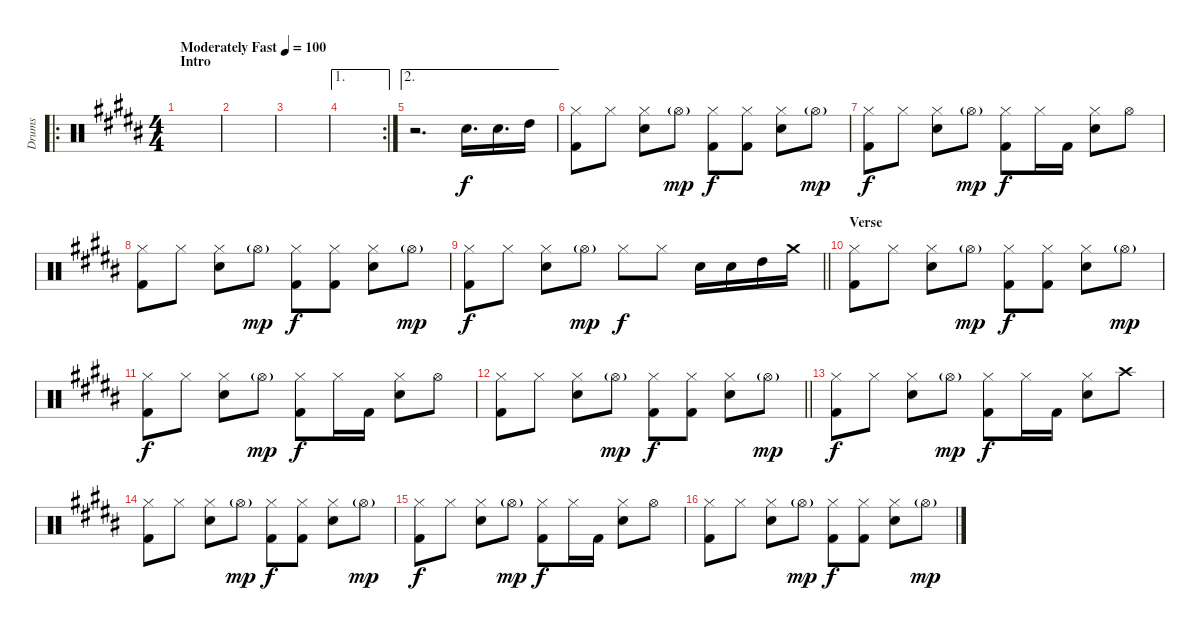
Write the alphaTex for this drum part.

\track ("Drums" "Drums") {instrument percussion}
\staff {score}
\articulation defaults
\ro
\ts (4 4)
\section ("" "Intro")
\tempo (100 "Moderately Fast")
\clef neutral
\ks b
|
|
|
\ae 1
\rc 2
|
\ae 2
r.2{d} "Electric Snare (hit)".16{d} "Electric Snare (hit)".16{d} "High Tom (hit)".16 |
("Hi-Hat (closed)" "Kick (hit) 2").8 "Hi-Hat (closed)".8 ("Hi-Hat (closed)" "Snare (hit) 2").8 "Hi-Hat (open)"{g}.8{dy mp} ("Hi-Hat (closed)" "Kick (hit) 2").8{dy f} ("Hi-Hat (closed)" "Kick (hit) 2").8 ("Hi-Hat (closed)" "Snare (hit) 2").8 "Hi-Hat (open)"{g}.8{dy mp} |
("Hi-Hat (closed)" "Kick (hit) 2").8{dy f} "Hi-Hat (closed)".8 ("Hi-Hat (closed)" "Snare (hit) 2").8 "Hi-Hat (open)"{g}.8{dy mp} ("Hi-Hat (closed)" "Kick (hit) 2").8{dy f} "Hi-Hat (closed)".16 "Kick (hit) 2".16 ("Hi-Hat (closed)" "Snare (hit) 2").8 "Hi-Hat (open)".8 |
("Hi-Hat (closed)" "Kick (hit) 2").8 "Hi-Hat (closed)".8 ("Hi-Hat (closed)" "Snare (hit) 2").8 "Hi-Hat (open)"{g}.8{dy mp} ("Hi-Hat (closed)" "Kick (hit) 2").8{dy f} ("Hi-Hat (closed)" "Kick (hit) 2").8 ("Hi-Hat (closed)" "Snare (hit) 2").8 "Hi-Hat (open)"{g}.8{dy mp} |
\barLineRight lightlight
("Hi-Hat (closed)" "Kick (hit) 2").8{dy f} "Hi-Hat (closed)".8 ("Hi-Hat (closed)" "Snare (hit) 2").8 "Hi-Hat (open)"{g}.8{dy mp} "Hi-Hat (closed)".8{dy f} "Hi-Hat (closed)".8 "Electric Snare (hit)".16 "Electric Snare (hit)".16 "High Tom (hit)".16 "Crash medium (hit)".16 |
\section ("" "Verse")
("Hi-Hat (closed)" "Kick (hit) 2").8 "Hi-Hat (closed)".8 ("Hi-Hat (closed)" "Snare (hit) 2").8 "Hi-Hat (open)"{g}.8{dy mp} ("Hi-Hat (closed)" "Kick (hit) 2").8{dy f} ("Hi-Hat (closed)" "Kick (hit) 2").8 ("Hi-Hat (closed)" "Snare (hit) 2").8 "Hi-Hat (open)"{g}.8{dy mp} |
("Hi-Hat (closed)" "Kick (hit) 2").8{dy f} "Hi-Hat (closed)".8 ("Hi-Hat (closed)" "Snare (hit) 2").8 "Hi-Hat (open)"{g}.8{dy mp} ("Hi-Hat (closed)" "Kick (hit) 2").8{dy f} "Hi-Hat (closed)".16 "Kick (hit) 2".16 ("Hi-Hat (closed)" "Snare (hit) 2").8 "Hi-Hat (open)".8 |
\barLineRight lightlight
("Hi-Hat (closed)" "Kick (hit) 2").8 "Hi-Hat (closed)".8 ("Hi-Hat (closed)" "Snare (hit) 2").8 "Hi-Hat (open)"{g}.8{dy mp} ("Hi-Hat (closed)" "Kick (hit) 2").8{dy f} ("Hi-Hat (closed)" "Kick (hit) 2").8 ("Hi-Hat (closed)" "Snare (hit) 2").8 "Hi-Hat (open)"{g}.8{dy mp} |
\section ("" "")
("Hi-Hat (closed)" "Kick (hit) 2").8{dy f} "Hi-Hat (closed)".8 ("Hi-Hat (closed)" "Snare (hit) 2").8 "Hi-Hat (open)"{g}.8{dy mp} ("Hi-Hat (closed)" "Kick (hit) 2").8{dy f} "Hi-Hat (closed)".16 "Kick (hit) 2".16 ("Hi-Hat (closed)" "Snare (hit) 2").8 "Crash high (hit)".8 |
("Hi-Hat (closed)" "Kick (hit) 2").8 "Hi-Hat (closed)".8 ("Hi-Hat (closed)" "Snare (hit) 2").8 "Hi-Hat (open)"{g}.8{dy mp} ("Hi-Hat (closed)" "Kick (hit) 2").8{dy f} ("Hi-Hat (closed)" "Kick (hit) 2").8 ("Hi-Hat (closed)" "Snare (hit) 2").8 "Hi-Hat (open)"{g}.8{dy mp} |
("Hi-Hat (closed)" "Kick (hit) 2").8{dy f} "Hi-Hat (closed)".8 ("Hi-Hat (closed)" "Snare (hit) 2").8 "Hi-Hat (open)"{g}.8{dy mp} ("Hi-Hat (closed)" "Kick (hit) 2").8{dy f} "Hi-Hat (closed)".16 "Kick (hit) 2".16 ("Hi-Hat (closed)" "Snare (hit) 2").8 "Hi-Hat (open)".8 |
("Hi-Hat (closed)" "Kick (hit) 2").8 "Hi-Hat (closed)".8 ("Hi-Hat (closed)" "Snare (hit) 2").8 "Hi-Hat (open)"{g}.8{dy mp} ("Hi-Hat (closed)" "Kick (hit) 2").8{dy f} ("Hi-Hat (closed)" "Kick (hit) 2").8 ("Hi-Hat (closed)" "Snare (hit) 2").8 "Hi-Hat (open)"{g}.8{dy mp}
